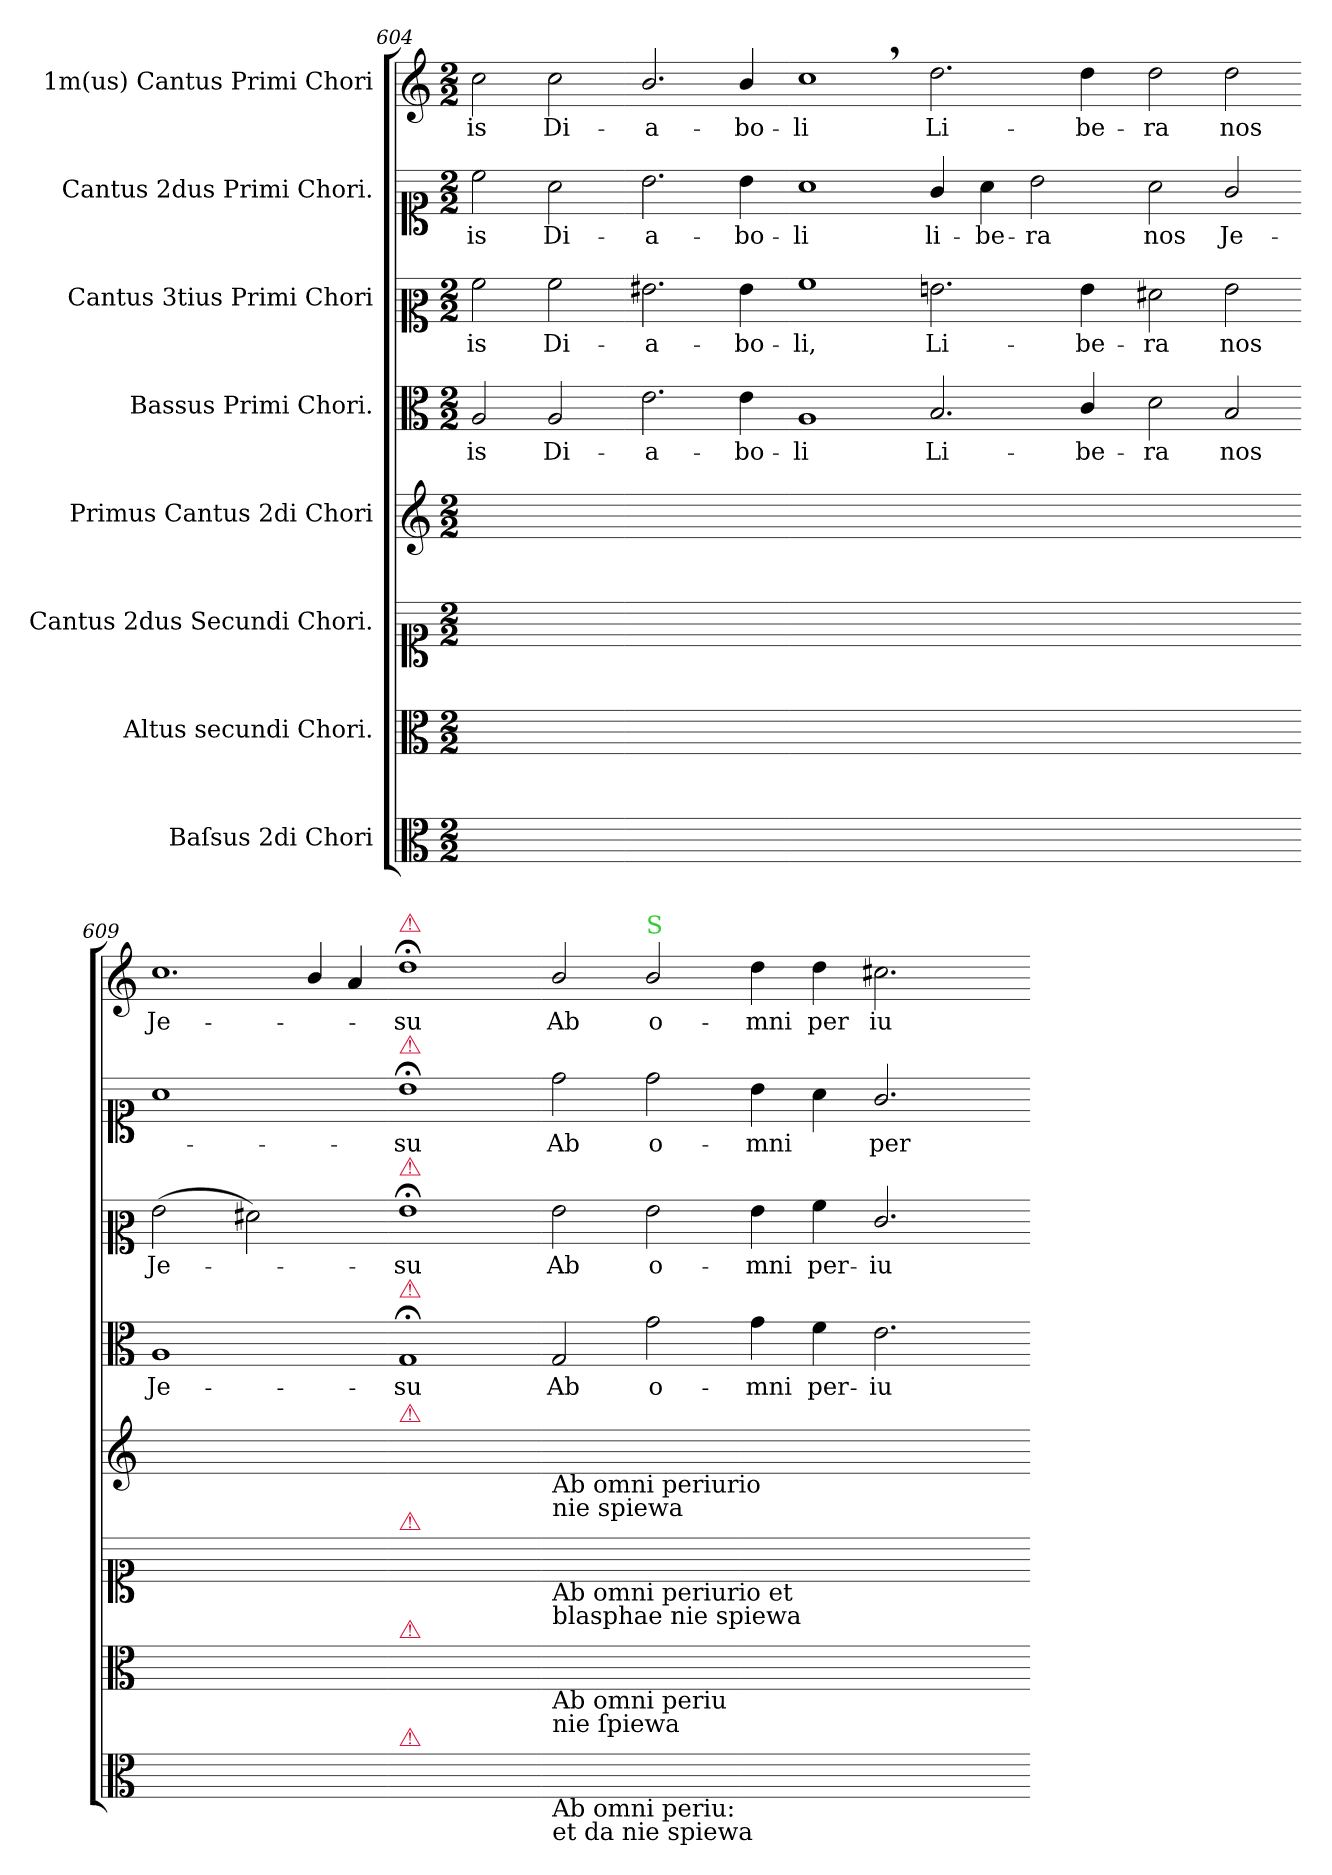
**kern	**kern	**kern	**kern	**kern	**text	**kern	**text	**kern	**text	**kern	**text
*part8	*part7	*part6	*part5	*part4	*part4	*part3	*part3	*part2	*part2	*part1	*part1
*staff8	*staff7	*staff6	*staff5	*staff4	*staff4	*staff3	*staff3	*staff2	*staff2	*staff1	*staff1
*I"Baſsus 2di Chori	*I"Altus secundi Chori.	*I"Cantus 2dus Secundi Chori.	*I"Primus Cantus 2di Chori	*I"Bassus Primi Chori.	*	*I"Cantus 3tius Primi Chori	*	*I"Cantus 2dus Primi Chori.	*	*I"1m(us) Cantus Primi Chori	*
*clefC3	*clefC3	*clefC1	*clefG2	*clefC3	*	*clefC2	*	*clefC1	*	*clefG2	*
*k[]	*k[]	*k[]	*k[]	*k[]	*	*k[]	*	*k[]	*	*k[]	*
*M2/2	*M2/2	*M2/2	*M2/2	*M2/2	*	*M2/2	*	*M2/2	*	*M2/2	*
=604	=604	=604	=604	=604	=604	=604	=604	=604	=604	=604	=604
1ryy	1ryy	1ryy	1ryy	2A/	-is	2a\	-is	2cc\	-is	2cc\	-is
.	.	.	.	2A/	Di-	2a\	Di-	2a\	Di-	2cc\	Di-
=605-	=605-	=605-	=605-	=605-	=605-	=605-	=605-	=605-	=605-	=605-	=605-
1ryy	1ryy	1ryy	1ryy	2.e\	-a-	2.g#X\	-a-	2.b\	-a-	2.b/	-a-
.	.	.	.	4e\	-bo-	4g#\	-bo-	4b\	-bo-	4b/	-bo-
=606-	=606-	=606-	=606-	=606-	=606-	=606-	=606-	=606-	=606-	=606-	=606-
1ryy	1ryy	1ryy	1ryy	1A	-li	1a	-li,	1a	-li	1cc,	-li
=607-	=607-	=607-	=607-	=607-	=607-	=607-	=607-	=607-	=607-	=607-	=607-
1ryy	1ryy	1ryy	1ryy	2.B/	Li-	2.gn\	Li-	4g/	li-	2.dd\	Li-
.	.	.	.	.	.	.	.	4a\	-be-	.	.
.	.	.	.	.	.	.	.	2b\	-ra	.	.
.	.	.	.	4c/	-be-	4g\	-be-	.	.	4dd\	-be-
=608-	=608-	=608-	=608-	=608-	=608-	=608-	=608-	=608-	=608-	=608-	=608-
1ryy	1ryy	1ryy	1ryy	2d\	-ra	2f#X\	-ra	2a\	nos	2dd\	-ra
.	.	.	.	2B/	nos	2g\	nos	2g/	Je-	2dd\	nos
=609-	=609-	=609-	=609-	=609-	=609-	=609-	=609-	=609-	=609-	=609-	=609-
!	!	!	!	!	!	!	!	!	!	!LO:N:vis=1.	!
1ryy	1ryy	1ryy	1ryy	1A	Je-	(2g\	Je-	1a	.	2.cc\	Je-
.	.	.	.	.	.	2f#X\)	.	.	.	.	.
!	!	!	!	!	!	!	!	!	!	!LO:N:vis=4	!
.	.	.	.	.	.	.	.	.	.	8b/	.
!	!	!	!	!	!	!	!	!	!	!LO:N:vis=4	!
.	.	.	.	.	.	.	.	.	.	8a/	.
=610-	=610-	=610-	=610-	=610-	=610-	=610-	=610-	=610-	=610-	=610-	=610-
!	!	!	!	!	!	!	!	!	!	!LO:TX:a:color=crimson:t=⚠	!
!	!	!	!	!	!	!	!	!LO:TX:a:color=crimson:t=⚠	!	!	!
!	!	!	!	!	!	!LO:TX:a:color=crimson:t=⚠	!	!	!	!	!
!	!	!	!	!LO:TX:a:color=crimson:t=⚠	!	!	!	!	!	!	!
!	!	!	!LO:TX:a:color=crimson:t=⚠	!	!	!	!	!	!	!	!
!	!	!LO:TX:a:color=crimson:t=⚠	!	!	!	!	!	!	!	!	!
!	!LO:TX:a:color=crimson:t=⚠	!	!	!	!	!	!	!	!	!	!
!LO:TX:a:color=crimson:t=⚠	!	!	!	!	!	!	!	!	!	!	!
1ryy	1ryy	1ryy	1ryy	1G;<	-su	1g;	-su	1b;	-su	1dd;	-su
=611-	=611-	=611-	=611-	=611-	=611-	=611-	=611-	=611-	=611-	=611-	=611-
!	!	!	!LO:TX:b:t=Ab omni periurio\nnie spiewa	!	!	!	!	!	!	!	!
!	!	!LO:TX:b:t=Ab omni periurio et\nblasphae nie spiewa	!	!	!	!	!	!	!	!	!
!	!LO:TX:b:t=Ab omni periu\nnie ſpiewa	!	!	!	!	!	!	!	!	!	!
!LO:TX:b:t=Ab omni periu&colon;\net da nie spiewa	!	!	!	!	!	!	!	!	!	!	!
1ryy	1ryy	1ryy	1ryy	2G/	Ab	2g\	Ab	2dd\	Ab	2b/	Ab
!	!	!	!	!	!	!	!	!	!	!LO:TX:a:color=limegreen:t=S	!
.	.	.	.	2g\	o-	2g\	o-	2dd\	o-	2b/	o-
=612-	=612-	=612-	=612-	=612-	=612-	=612-	=612-	=612-	=612-	=612-	=612-
1ryy	1ryy	1ryy	1ryy	4g\	-mni	4g\	-mni	4b\	-mni	4dd\	-mni
.	.	.	.	4f\	per-	4a\	per-	4a\	.	4dd\	per
.	.	.	.	2.e\	-iu-	2.e/	-iu-	2.g/	per-	2.cc#X\	iu-
4ryy	4ryy	4ryy	4ryy	.	.	.	.	.	.	.	.
=-	=-	=-	=-	=-	=-	=-	=-	=-	=-	=-	=-
*-	*-	*-	*-	*-	*-	*-	*-	*-	*-	*-	*-
